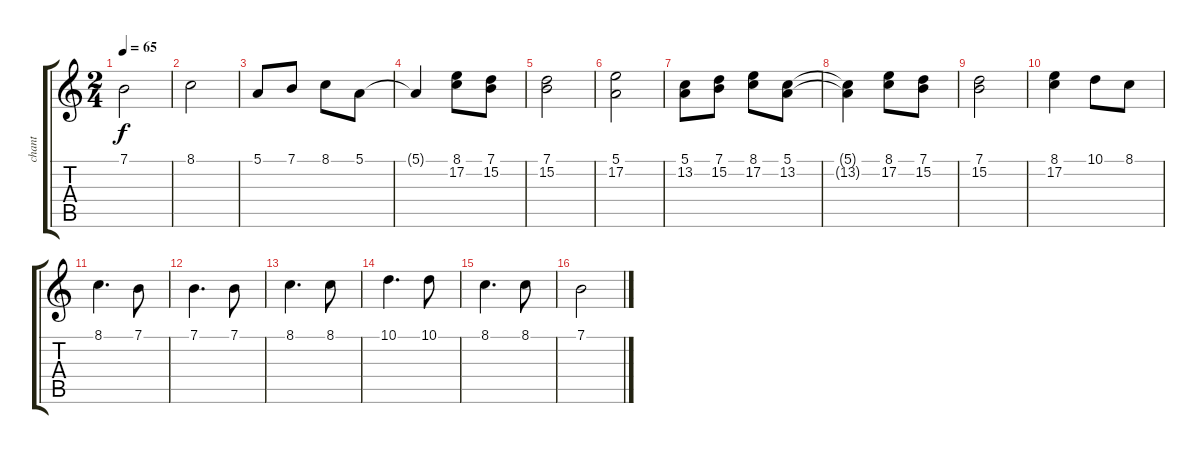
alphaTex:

\track ("chant" "chant") {instrument flute}
\staff {score tabs}
\tuning (E4 B3 G3 D3 A2 E2) {hide}
\ts (2 4)
\tempo 65
\clef g2
\ks c
7.1.2{dy f} |
8.1.2 |
5.1.8 7.1.8 8.1.8 5.1.8 |
5.1{t}.4 (8.1 17.2).8 (7.1 15.2).8 |
(7.1 15.2).2 |
(5.1 17.2).2 |
(5.1 13.2).8 (7.1 15.2).8 (8.1 17.2).8 (5.1 13.2).8 |
(5.1{t} 13.2{t}).4 (8.1 17.2).8 (7.1 15.2).8 |
(7.1 15.2).2 |
(8.1 17.2).4 10.1.8 8.1.8 |
8.1.4{d} 7.1.8 |
7.1.4{d} 7.1.8 |
8.1.4{d} 8.1.8 |
10.1.4{d} 10.1.8 |
8.1.4{d} 8.1.8 |
7.1.2
